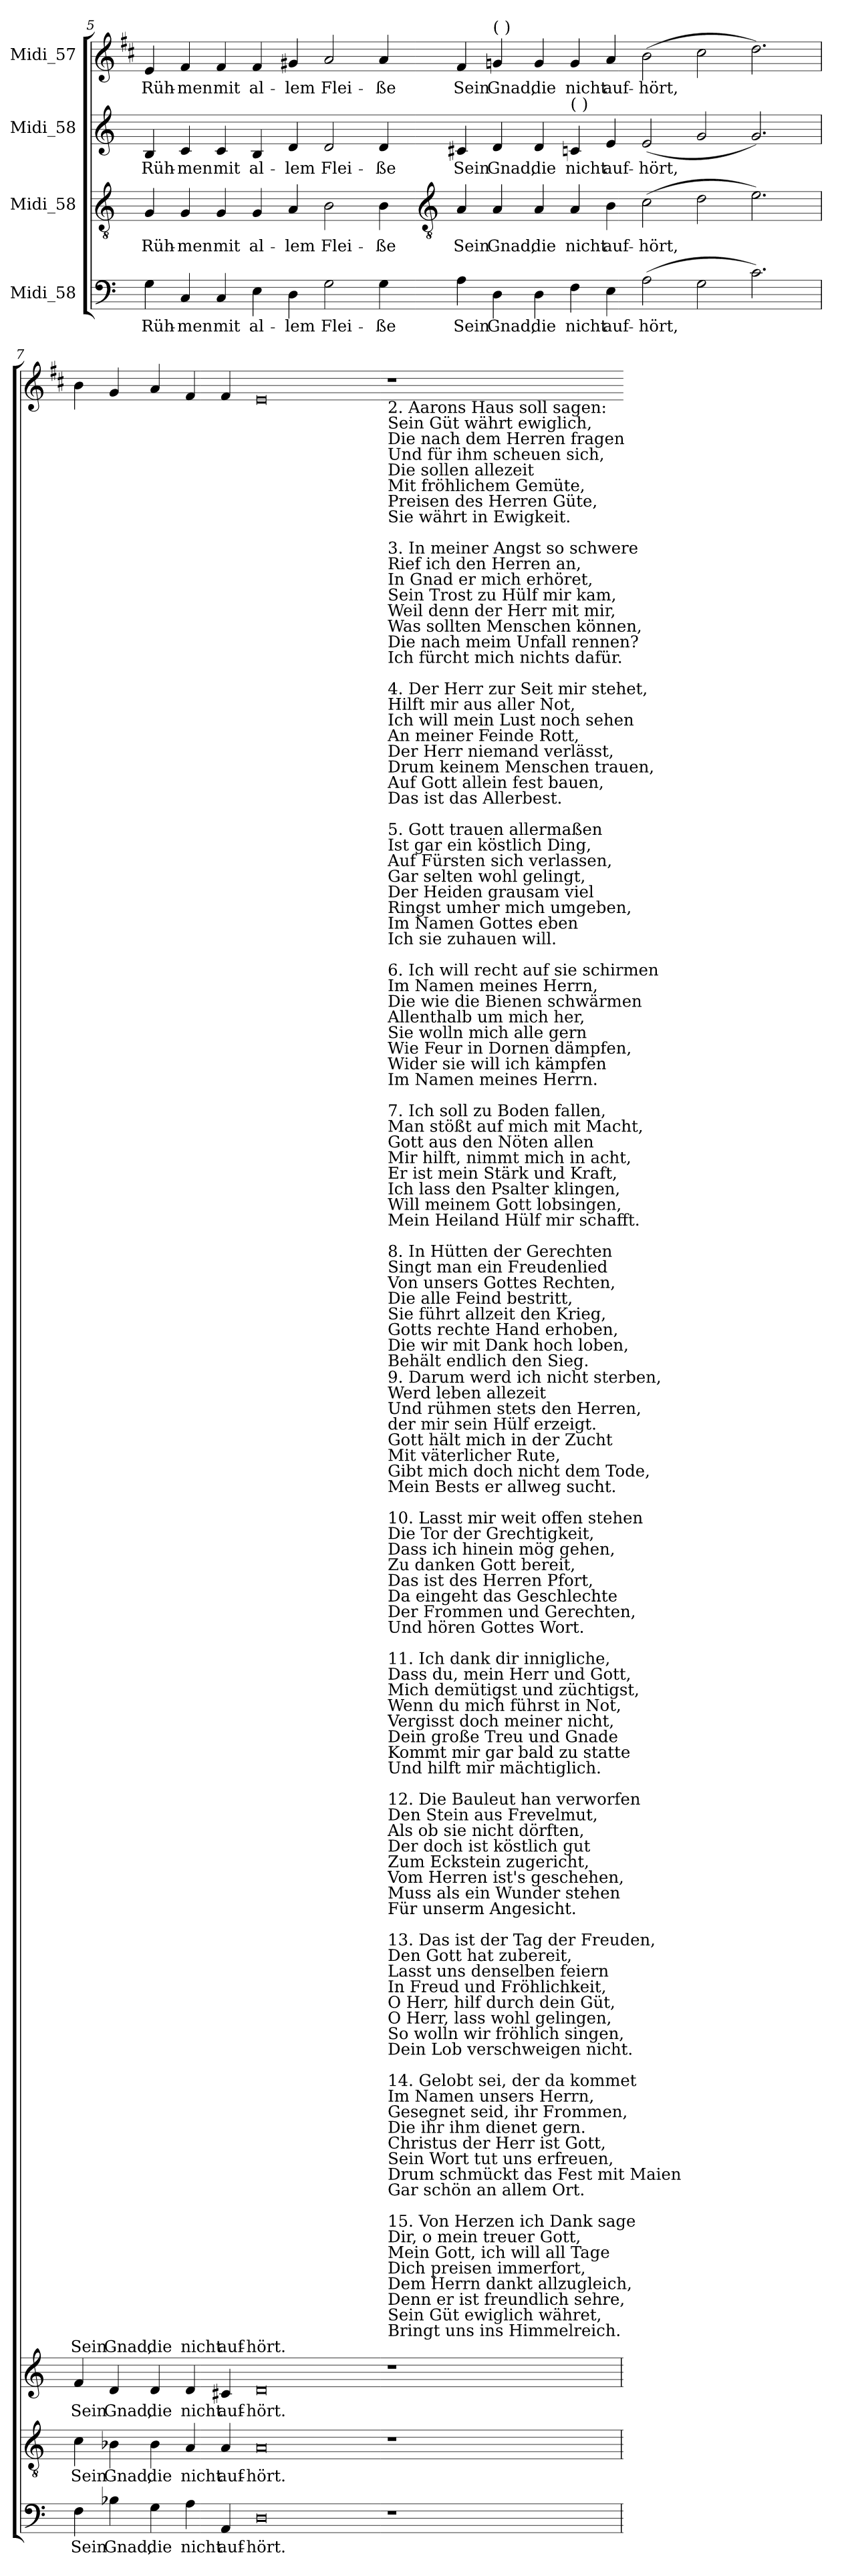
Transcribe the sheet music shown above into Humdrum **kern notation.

**kern	**text	**kern	**text	**kern	**text	**kern	**text
*part4	*part4	*part3	*part3	*part2	*part2	*part1	*part1
*staff4	*staff4	*staff3	*staff3	*staff2	*staff2	*staff1	*staff1
*I"Midi_58	*	*I"Midi_58	*	*I"Midi_58	*	*I"Midi_57	*
*clefF4	*	*clefGv2	*	*clefG2	*	*clefG2	*
*	*	*	*	*	*	*ITrd1c2	*
*k[]	*	*k[]	*	*k[]	*	*k[]	*
*C:	*	*C:	*	*C:	*	*C:	*
=5	=5	=5	=5	=5	=5	=5	=5
!	!LO:LY:b	!	!LO:LY:b	!	!LO:LY:b	!	!LO:LY:b
4G	Rüh-	4G	Rüh-	4B	Rüh-	4d	Rüh-
!	!LO:LY:b	!	!LO:LY:b	!	!LO:LY:b	!	!LO:LY:b
4C	-men	4G	-men	4c	-men	4e	-men
!	!LO:LY:b	!	!LO:LY:b	!	!LO:LY:b	!	!LO:LY:b
4C	mit	4G	mit	4c	mit	4e	mit
!	!LO:LY:b	!	!LO:LY:b	!	!LO:LY:b	!	!LO:LY:b
4E	al-	4G	al-	4B	al-	4e	al-
!	!LO:LY:b	!	!LO:LY:b	!	!LO:LY:b	!	!LO:LY:b
4D	-lem	4A	-lem	4d	-lem	4f#X	-lem
!	!LO:LY:b	!	!LO:LY:b	!	!LO:LY:b	!	!LO:LY:b
2G	Flei-	2B	Flei-	2d	Flei-	2g	Flei-
!	!LO:LY:b	!	!LO:LY:b	!	!LO:LY:b	!	!LO:LY:b
4G	-ße	4B	-ße	4d	-ße	4g	-ße
!!LO:LB:g=z
=6-	=6-	=6-	=6-	=6-	=6-	=6-	=6-
*	*	*clefGv2	*	*	*	*	*
!	!LO:LY:b	!	!LO:LY:b	!	!LO:LY:b	!	!LO:LY:b
4A	Sein	4A	Sein	4c#X	Sein	4e	Sein
!	!	!	!	!	!	!LO:TX:a:t=(  )	!
!	!LO:LY:b	!	!LO:LY:b	!	!LO:LY:b	!	!LO:LY:b
4D	Gnad,	4A	Gnad,	4d	Gnad,	4f	Gnad,
!	!LO:LY:b	!	!LO:LY:b	!	!LO:LY:b	!	!LO:LY:b
4D	die	4A	die	4d	die	4f	die
!	!	!	!	!LO:TX:a:t=(  )	!	!	!
!	!LO:LY:b	!	!LO:LY:b	!	!LO:LY:b	!	!LO:LY:b
4F	nicht	4A	nicht	4c	nicht	4f	nicht
!	!LO:LY:b	!	!LO:LY:b	!	!LO:LY:b	!	!LO:LY:b
4E	auf-	4B	auf-	4e	auf-	4g	auf-
!	!LO:LY:b	!	!LO:LY:b	!	!LO:LY:b	!	!LO:LY:b
(>2A	-hört,	(>2c	-hört,	(<2e	-hört,	(>2a	-hört,
2G	.	2d	.	2g	.	2b	.
2.c)	.	2.e)	.	2.g)	.	2.cc)	.
=7	=7	=7	=7	=7	=7	=7	=7
!	!LO:LY:b	!	!LO:LY:b	!	!LO:LY:b	!	!LO:LY:b
4F	Sein	4c	Sein	4f	Sein	4a	Sein
!	!LO:LY:b	!	!LO:LY:b	!	!LO:LY:b	!	!LO:LY:b
4B-X	Gnad,	4B-X	Gnad,	4d	Gnad,	4f	Gnad,
!	!LO:LY:b	!	!LO:LY:b	!	!LO:LY:b	!	!LO:LY:b
4G	die	4B-	die	4d	die	4g	die
!	!LO:LY:b	!	!LO:LY:b	!	!LO:LY:b	!	!LO:LY:b
4A	nicht	4A	nicht	4d	nicht	4e	nicht
!	!LO:LY:b	!	!LO:LY:b	!	!LO:LY:b	!	!LO:LY:b
4AA	auf-	4A	auf-	4c#X	auf-	4e	auf-
!	!LO:LY:b	!	!LO:LY:b	!	!LO:LY:b	!	!LO:LY:b
0D	-hört.	0A	-hört.	0d	-hört.	0d	-hört.
!!LO:LB:g=z
=8-	=8-	=8-	=8-	=8-	=8-	=8-	=8-
!	!	!	!	!	!	!LO:TX:b:t=2. Aarons Haus soll sagen&colon;\nSein Güt währt ewiglich,\nDie nach dem Herren fragen\nUnd für ihm scheuen sich,\nDie sollen allezeit\nMit fröhlichem Gemüte,\nPreisen des Herren Güte,\nSie währt in Ewigkeit.\n\n3. In meiner Angst so schwere\nRief ich den Herren an,\nIn Gnad er mich erhöret,\nSein Trost zu Hülf mir kam,\nWeil denn der Herr mit mir,\nWas sollten Menschen können,\nDie nach meim Unfall rennen?\nIch fürcht mich nichts dafür.\n\n4. Der Herr zur Seit mir stehet,\nHilft mir aus aller Not,\nIch will mein Lust noch sehen\nAn meiner Feinde Rott,\nDer Herr niemand verlässt,\nDrum keinem Menschen trauen,\nAuf Gott allein fest bauen,\nDas ist das Allerbest.\n\n5. Gott trauen allermaßen\nIst gar ein köstlich Ding,\nAuf Fürsten sich verlassen,\nGar selten wohl gelingt,\nDer Heiden grausam viel\nRingst umher mich umgeben,\nIm Namen Gottes eben\nIch sie zuhauen will.\n\n6. Ich will recht auf sie schirmen\nIm Namen meines Herrn,\nDie wie die Bienen schwärmen\nAllenthalb um mich her,\nSie wolln mich alle gern\nWie Feur in Dornen dämpfen,\nWider sie will ich kämpfen\nIm Namen meines Herrn.\n\n7. Ich soll zu Boden fallen,\nMan stößt auf mich mit Macht,\nGott aus den Nöten allen\nMir hilft, nimmt mich in acht,\nEr ist mein Stärk und Kraft,\nIch lass den Psalter klingen,\nWill meinem Gott lobsingen,\nMein Heiland Hülf mir schafft.\n\n8. In Hütten der Gerechten\nSingt man ein Freudenlied\nVon unsers Gottes Rechten,\nDie alle Feind bestritt,\nSie führt allzeit den Krieg,\nGotts rechte Hand erhoben,\nDie wir mit Dank hoch loben,\nBehält endlich den Sieg.	!
!	!	!	!	!	!	!LO:TX:b:t=9. Darum werd ich nicht sterben,\nWerd leben allezeit\nUnd rühmen stets den Herren,\nder mir sein Hülf erzeigt.\nGott hält mich in der Zucht\nMit väterlicher Rute,\nGibt mich doch nicht dem Tode,\nMein Bests er allweg sucht.\n\n10. Lasst mir weit offen stehen\nDie Tor der Grechtigkeit,\nDass ich hinein mög gehen,\nZu danken Gott bereit,\nDas ist des Herren Pfort,\nDa eingeht das Geschlechte\nDer Frommen und Gerechten,\nUnd hören Gottes Wort.\n\n11. Ich dank dir innigliche,\nDass du, mein Herr und Gott,\nMich demütigst und züchtigst,\nWenn du mich führst in Not,\nVergisst doch meiner nicht,\nDein große Treu und Gnade\nKommt mir gar bald zu statte\nUnd hilft mir mächtiglich.\n\n12. Die Bauleut han verworfen\nDen Stein aus Frevelmut,\nAls ob sie nicht dörften,\nDer doch ist köstlich gut\nZum Eckstein zugericht,\nVom Herren ist's geschehen,\nMuss als ein Wunder stehen\nFür unserm Angesicht.\n\n13. Das ist der Tag der Freuden,\nDen Gott hat zubereit,\nLasst uns denselben feiern\nIn Freud und Fröhlichkeit,\nO Herr, hilf durch dein Güt,\nO Herr, lass wohl gelingen,\nSo wolln wir fröhlich singen,\nDein Lob verschweigen nicht.\n\n14. Gelobt sei, der da kommet\nIm Namen unsers Herrn,\nGesegnet seid, ihr Frommen,\nDie ihr ihm dienet gern.\nChristus der Herr ist Gott,\nSein Wort tut uns erfreuen,\nDrum schmückt das Fest mit Maien\nGar schön an allem Ort.\n\n15. Von Herzen ich Dank sage\nDir, o mein treuer Gott,\nMein Gott, ich will all Tage\nDich preisen immerfort,\nDem Herrn dankt allzugleich,\nDenn er ist freundlich sehre,\nSein Güt ewiglich währet,\nBringt uns ins Himmelreich.	!
1r	.	1r	.	1r	.	1r	.
=	=-	=	=-	=	=-	=-	=-
*-	*-	*-	*-	*-	*-	*-	*-
